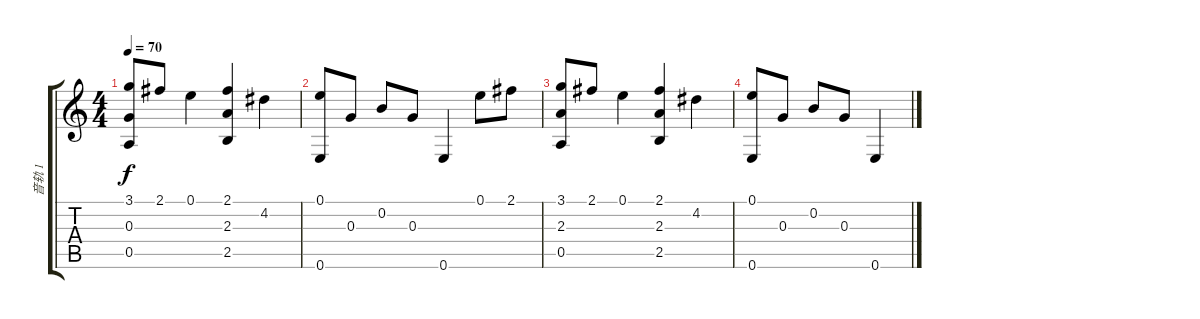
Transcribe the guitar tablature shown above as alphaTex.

\track ("音轨 1" "音轨 1") {instrument acousticguitarsteel}
\staff {score tabs}
\tuning (E4 B3 G3 D3 A2 E2) {hide}
\ts (4 4)
\tempo 70
\clef g2
\ks c
(3.1 0.3 0.5).8{dy f} 2.1.8 0.1.4 (2.1 2.3 2.5).4 4.2.4 |
(0.1 0.6).8 0.3.8 0.2.8 0.3.8 0.6.4 0.1.8 2.1.8 |
(3.1 2.3 0.5).8 2.1.8 0.1.4 (2.1 2.3 2.5).4 4.2.4 |
(0.1 0.6).8 0.3.8 0.2.8 0.3.8 0.6.4
